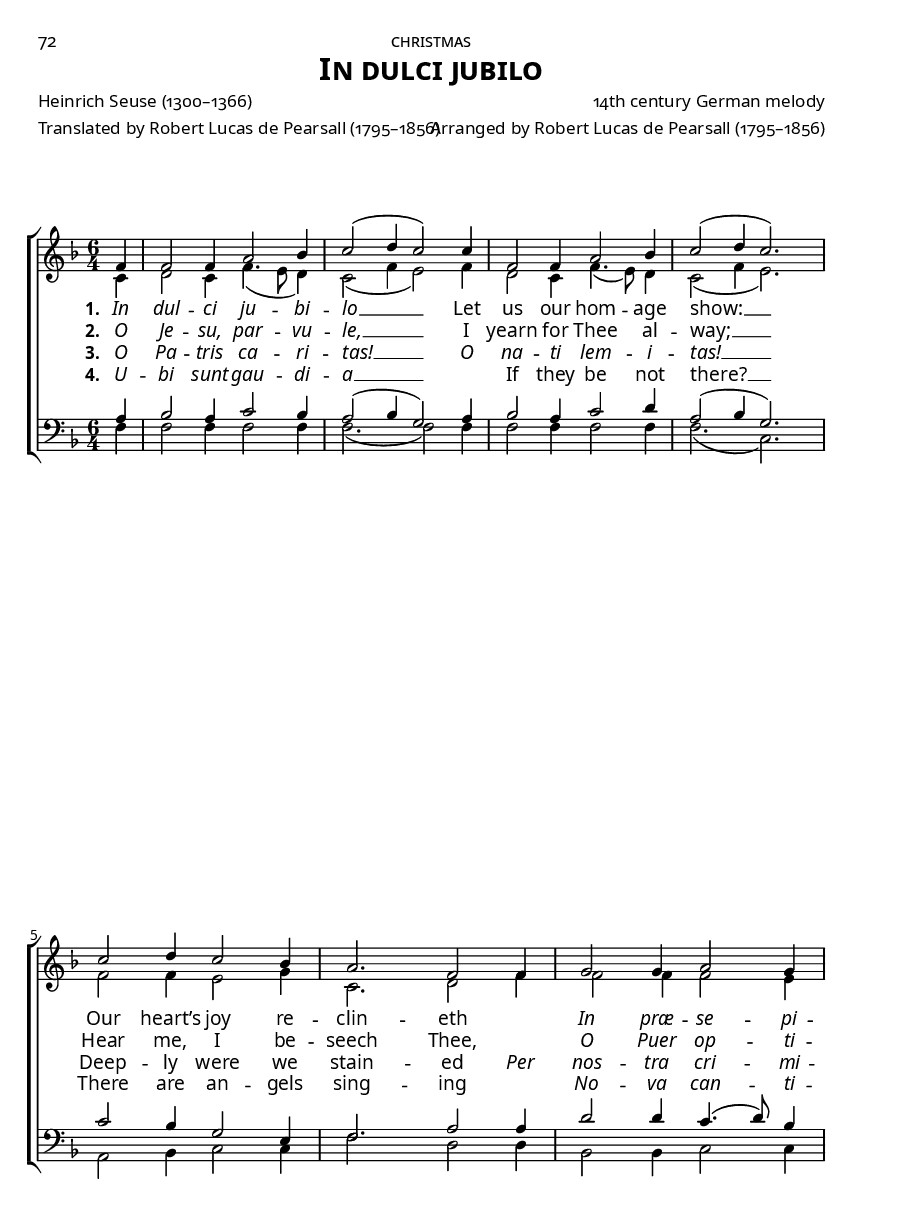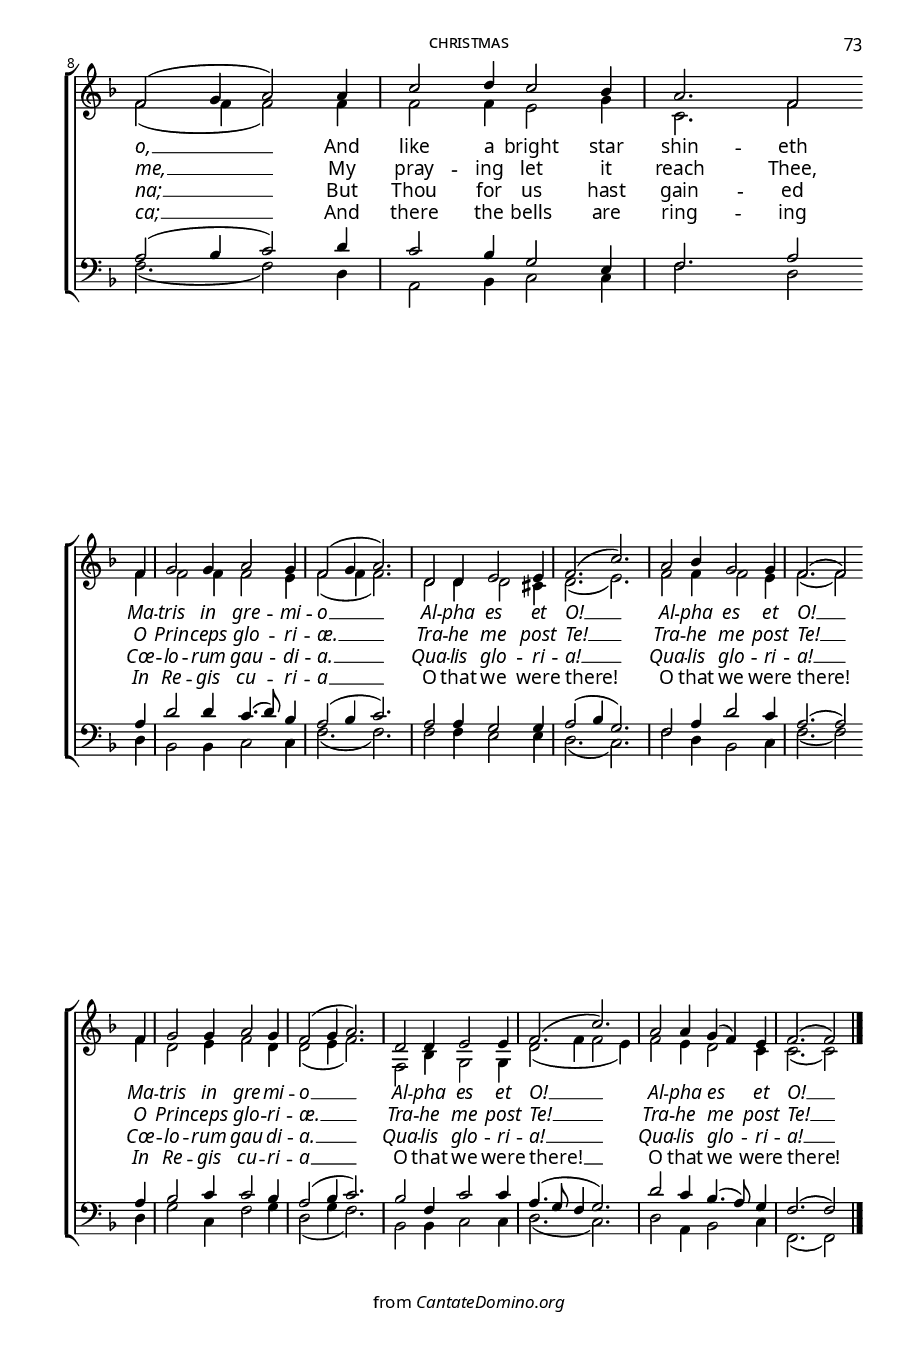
\version "2.14.2"
\include "util.ly"
\header {
  title = \markup{\override #'(font-name . "Garamond Premier Pro Semibold"){ \abs-fontsize #15 \smallCapsOldStyle"In dulci jubilo"}}
  poet = \markup\oldStyleNum"Heinrich Seuse (1300–1366)"
  meter = \markup\oldStyleNum"Translated by Robert Lucas de Pearsall (1795–1856)"
  composer = \markup\oldStyleNum"14th century German melody"
  arranger = \markup\oldStyleNum"Arranged by Robert Lucas de Pearsall (1795–1856)"
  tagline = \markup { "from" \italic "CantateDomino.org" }
}
\paper {
  %print-all-headers = ##t
  paper-height = 9\in
  paper-width = 6\in
  indent = 0\in
  %system-system-spacing = #'((basic-distance . 10) (padding . 0))
  system-system-spacing =
    #'((basic-distance . 0)
       (minimum-distance . 0)
       (padding . -5)
       (stretchability . 100))
  ragged-last-bottom = ##f
  ragged-bottom = ##f
  two-sided = ##t
  inner-margin = 0.5\in
  outer-margin = 0.25\in
  top-margin = 0.25\in
  bottom-margin = 0.25\in
  first-page-number = #072
  print-first-page-number = ##t
  headerLine = \markup{\override #'(font-name . "Garamond Premier Pro") \smallCapsOldStyle"christmas"}
  oddHeaderMarkup = \markup\fill-line{
     \override #'(font-name . "Garamond Premier Pro")\abs-fontsize #8.5
     \combine 
        \fill-line{"" \on-the-fly #print-page-number-check-first
        \oldStylePageNum""
        }
        \fill-line{\headerLine}
  }
  evenHeaderMarkup = \markup {
     \override #'(font-name . "Garamond Premier Pro")\abs-fontsize #8.5
     \combine
        \on-the-fly #print-page-number-check-first
        \oldStylePageNum""
        \fill-line{\headerLine}
  }
}
#(set-global-staff-size 15) \paper{ #(define fonts (make-pango-font-tree "GoudyOlSt BT" "Garamond Premier Pro" "Garamond Premier Pro" (/ 15 20))) }
global = {
  \key f \major
  \time 6/4
}

sopMusic = \relative c' {
  \partial 4 f4 |
  f2 f4 a2 bes4 |
  c2( d4 c2) c4 |
  f,2 f4 a2 bes4 |
  c2( d4 c2.) | \break

  c2 d4 c2 bes4 |
  a2. f2 f4 |
  g2 g4 a2 g4 |
  f2( g4 a2) a4 |
  c2 d4 c2 bes4 |
  a2. f2 \bar""\break f4 |

  g2 g4 a2 g4 |
  f2( g4 a2.) |
  d,2 d4 e2 e4 |
  f2.( c'2.) |
  a2 bes4 g2 g4 |
  f2.( f2) \bar""\break f4 |
  
  g2 g4 a2 g4 |
  f2( g4 a2.) |
  d,2 d4 e2 e4 |
  f2.( c'2.) |
  a2 a4 g4( f) e4 |
  \partial 4*5 f2.( f2) \bar "|."

}
sopWords = \lyricmode {
  
}

altoMusic = \relative c' {
  \partial 4 c4 |
  d2 c4 f4.( e8 d4) |
  c2( f4 e2) f4 |
  d2 c4 f4.( e8) d4 |
  c2( f4 e2.) |

  f2 f4 e2 g4 |
  c,2. d2 f4 |
  f2 f4 f2 e4 |
  f2( f4 f2) f4 |
  f2 f4 e2 g4 |
  c,2. f2 f4 |

  f2 f4 f2 e4 |
  f2( f4 f2.) |
  d2 d4 d2 cis4 |
  d2.( e2.) |
  f2 f4 f2 e4 |
  f2.( f2) f4 |

  d2 e4 f2 d4 |
  d2( e4 f2.) |
  f,2 bes4 g2 g4 |
  d'2( f4 f2 e4) |
  f2 e4 d2 c4 |
  \partial 4*5 c2.( c2)

}
altoWords = \lyricmode {
  \dropLyricsV
  \set stanza = #"1. "
  \markup\italic In \markup\italic dul -- \markup\italic ci \markup\italic ju -- \markup\italic bi -- \markup\italic lo __ Let us our hom -- age show: __
  Our heart’s joy re -- clin -- eth "" \markup\italic In \markup\italic præ -- \markup\italic se -- \markup\italic pi -- \markup\italic o, __
  And like a bright star shin -- eth
  \markup\italic Ma -- \markup\italic tris \markup\italic in \markup\italic gre -- \markup\italic mi -- \markup\italic o __
  \markup\italic Al -- \markup\italic pha \markup\italic es \markup\italic et \markup\italic O! __
  \markup\italic Al -- \markup\italic pha \markup\italic es \markup\italic et \markup\italic O! __

  \markup\italic Ma -- \markup\italic tris \markup\italic in \markup\italic gre -- \markup\italic mi -- \markup\italic o __
  \markup\italic Al -- \markup\italic pha \markup\italic es \markup\italic et \markup\italic O! __
  \markup\italic Al -- \markup\italic pha \markup\italic es \markup\italic et \markup\italic O! __
}
altoWordsII = \lyricmode {
  \dropLyricsV
  \set stanza = #"2. "
  \markup\italic O \markup\italic Je -- \markup\italic su, \markup\italic par -- \markup\italic vu -- \markup\italic le, __
  I yearn for Thee al -- way; __
  Hear me, I be -- seech Thee, ""
  \markup\italic O \markup\italic Puer \markup\italic op -- \markup\italic ti -- \markup\italic me, __
  My pray -- ing let it reach Thee,
  \markup\italic O \markup\italic Prin -- \markup\italic ceps \markup\italic glo -- \markup\italic ri -- \markup\italic æ. __
  \markup\italic Tra -- \markup\italic he \markup\italic me \markup\italic post \markup\italic Te! __
  \markup\italic Tra -- \markup\italic he \markup\italic me \markup\italic post \markup\italic Te! __
  \markup\italic O \markup\italic Prin -- \markup\italic ceps \markup\italic glo -- \markup\italic ri -- \markup\italic æ. __
  \markup\italic Tra -- \markup\italic he \markup\italic me \markup\italic post \markup\italic Te! __
  \markup\italic Tra -- \markup\italic he \markup\italic me \markup\italic post \markup\italic Te! __
}
altoWordsIII = \lyricmode {
  \dropLyricsV
  \set stanza = #"3. "
  \markup\italic O \markup\italic Pa -- \markup\italic tris \markup\italic ca -- \markup\italic ri -- \markup\italic tas! __
  \markup\italic O \markup\italic na -- \markup\italic ti \markup\italic lem -- \markup\italic i -- \markup\italic tas! __
  Deep -- ly were we stain -- ed
  \markup\italic Per \markup\italic nos -- \markup\italic tra \markup\italic cri -- \markup\italic mi -- \markup\italic na; __
  But Thou for us hast gain -- ed
  \markup\italic Cœ -- \markup\italic lo -- \markup\italic rum \markup\italic gau -- \markup\italic di -- \markup\italic a. __
    \markup\italic Qua -- \markup\italic lis \markup\italic glo -- \markup\italic ri -- \markup\italic a! __
    \markup\italic Qua -- \markup\italic lis \markup\italic glo -- \markup\italic ri -- \markup\italic a! __
  \markup\italic Cœ -- \markup\italic lo -- \markup\italic rum \markup\italic gau -- \markup\italic di -- \markup\italic a. __
    \markup\italic Qua -- \markup\italic lis \markup\italic glo -- \markup\italic ri -- \markup\italic a! __
    \markup\italic Qua -- \markup\italic lis \markup\italic glo -- \markup\italic ri -- \markup\italic a! __
}
altoWordsIV = \lyricmode {
  \dropLyricsV
  \set stanza = #"4. "
  \markup\italic U -- \markup\italic bi \markup\italic sunt \markup\italic gau -- \markup\italic di -- \markup\italic a __
  "" If they be not there? __
  There are an -- gels sing -- ing ""
  \markup\italic No -- \markup\italic va \markup\italic can -- \markup\italic ti -- \markup\italic ca; __
  And there the bells are ring -- ing
  \markup\italic In \markup\italic Re -- \markup\italic gis \markup\italic cu -- \markup\italic ri -- \markup\italic a __
  O that we were there! O that we were there!
  \markup\italic In \markup\italic Re -- \markup\italic gis \markup\italic cu -- \markup\italic ri -- \markup\italic a __
  O that we were there! __ O that we were there!
}

tenorMusic = \relative c' {
  \partial 4 a4 |
  bes2 a4 c2 bes4 |
  a2( bes4 g2) a4 |
  bes2 a4 c2 d4 |
  a2( bes4 g2.) |

  c2 bes4 g2 e4 |
  f2. a2 a4 |
  d2 d4 c4.( d8) bes4 |
  a2( bes4 c2) d4 |
  c2 bes4 g2 e4 |
  f2. a2 a4 |

  d2 d4 c4.( d8) bes4 |
  a2( bes4 c2.) |
  a2 a4 g2 g4 |
  a2( bes4 g2.) |
  f2 a4 d2 c4 |
  a2.( a2) a4 |

  bes2 c4 c2 bes4 |
  a2( bes4 c2.) |
  bes2 f4 c'2 c4 |
  a4.( g8 f4 g2.) |
  d'2 c4 bes4.( a8) g4 |
  \partial 4*5 f2.( f2)
}
tenorWords = \lyricmode {

}

bassMusic = \relative c {
  \partial 4 f4 |
  f2 f4 f2 f4 |
  f2.( f2) f4 |
  f2 f4 f2 f4 |
  f2.( c2.) |

  a2 bes4 c2 c4 |
  f2. d2 d4 |
  bes2 bes4 c2 c4 |
  f2.( f2) d4 |
  a2 bes4 c2 c4 |
  f2. d2 d4 |

  bes2 bes4 c2 c4 |
  f2.( f2.) |
  f2 f4 e2 e4 |
  d2.( c2.) |
  f2 d4 bes2 c4 |
  f2.( f2) d4 |

  g2 c,4 f2 g4 |
  d2( g4 f2.) |
  bes,2 bes4 c2 c4 |
  d2.( c2.) |
  d2 a4 bes2 c4 |
  \partial 4*5 f,2.( f2)

}
bassWords = \lyricmode {

}

\score {
  <<
   \new ChoirStaff <<
%    \new Lyrics = sopranos \with { \override VerticalAxisGroup #'nonstaff-relatedstaff-spacing = #'((basic-distance . 1)) }
    \new Staff = women <<
      \new Voice = "sopranos" { \voiceOne << \global \sopMusic >> }
      \new Voice = "altos" { \voiceTwo << \global \altoMusic >> }
    >>
    \new Lyrics \with { alignAboveContext = #"women" \override VerticalAxisGroup #'nonstaff-relatedstaff-spacing = #'((basic-distance . 1))} \lyricsto "sopranos" \sopWords
    \new Lyrics = "altosIV"  \with { alignBelowContext = #"women" } \lyricsto "sopranos" \altoWordsIV
    \new Lyrics = "altosIII"  \with { alignBelowContext = #"women" } \lyricsto "sopranos" \altoWordsIII
    \new Lyrics = "altosII"  \with { alignBelowContext = #"women" } \lyricsto "sopranos" \altoWordsII
    \new Lyrics = "altos"  \with { alignBelowContext = #"women" \override VerticalAxisGroup #'nonstaff-relatedstaff-spacing = #'((basic-distance . 1))} \lyricsto "sopranos" \altoWords
   \new Staff = men <<
      \clef bass
      \new Voice = "tenors" { \voiceOne << \global \tenorMusic >> }
      \new Voice = "basses" { \voiceTwo << \global \bassMusic >> }
    >>
    \new Lyrics \with { alignAboveContext = #"men" \override VerticalAxisGroup #'nonstaff-relatedstaff-spacing = #'((basic-distance . 1)) } \lyricsto "tenors" \tenorWords
    \new Lyrics \with { alignBelowContext = #"men" \override VerticalAxisGroup #'nonstaff-relatedstaff-spacing = #'((basic-distance . 1)) } \lyricsto "basses" \bassWords
  >>
%    \new PianoStaff << \new Staff { \new Voice { \pianoRH } } \new Staff { \clef "bass" \pianoLH } >>
  >>
  \layout {
    \context {
      \Score
      \override SpacingSpanner #'base-shortest-duration = #(ly:make-moment 1 2)
      \override SpacingSpanner #'common-shortest-duration = #(ly:make-moment 1 2)
    }
    \context {
      % Remove all empty staves
      % \Staff \RemoveEmptyStaves \override VerticalAxisGroup #'remove-first = ##t
    }
  }
}
